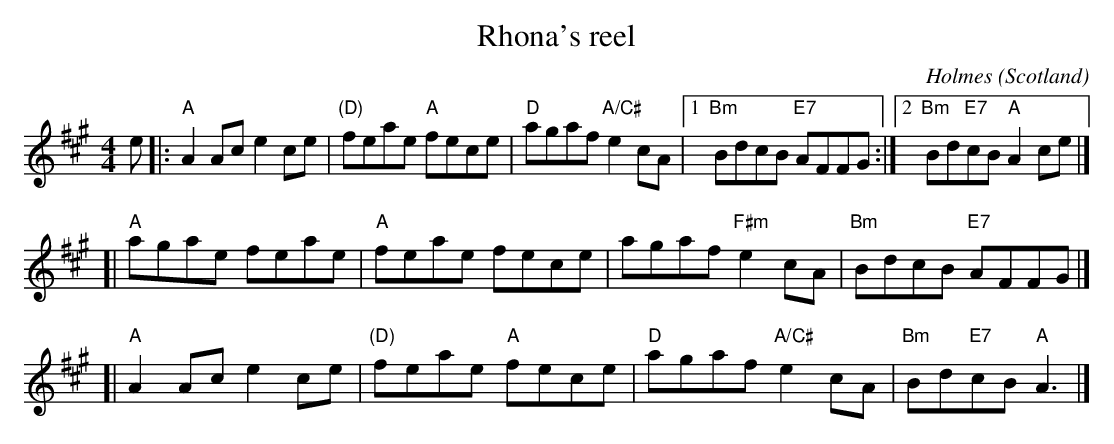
X:1
T:Rhona's reel
C:Holmes
O:Scotland
M:4/4
L:1/8
K:A
e \
|: "A"A2Ac e2ce | "(D)"feae "A"fece | "D"agaf "A/C#"e2cA |1 "Bm"BdcB "E7"AFFG :|2 "Bm"Bd"E7"cB "A"A2ce |]
[| "A"agae feae |  "A" feae    fece |    agaf "F#m" e2cA |  "Bm"BdcB "E7"AFFG |]
[| "A"A2Ac e2ce | "(D)"feae "A"fece | "D"agaf "A/C#"e2cA |  "Bm"Bd"E7"cB "A"A3   |]
